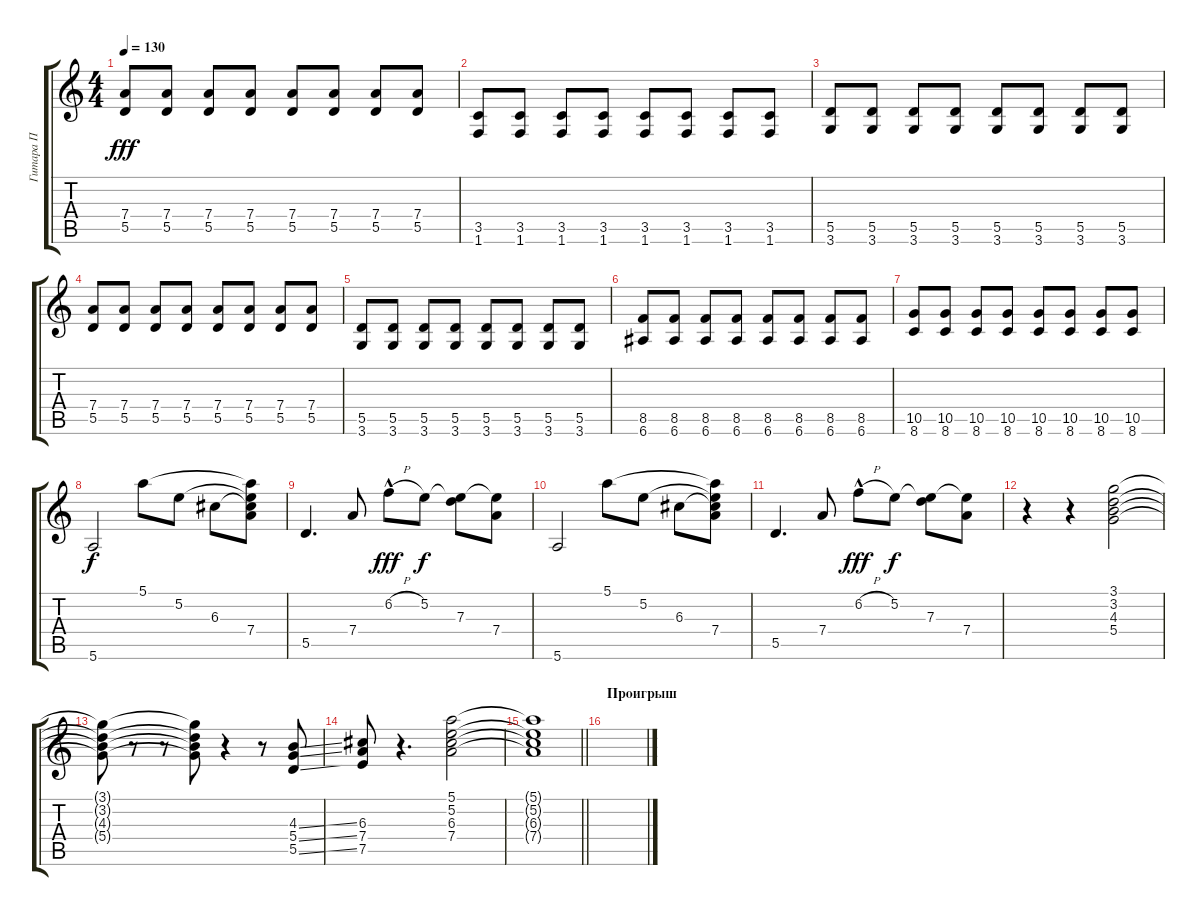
\track ("Гитара П" "Гитара П") {instrument distortionguitar}
\staff {score tabs}
\tuning (E4 B3 G3 D3 A2 E2) {hide}
\ts (4 4)
\tempo 130
\clef g2
\ks c
(7.4 5.5).8{dy fff} (7.4 5.5).8 (7.4 5.5).8 (7.4 5.5).8 (7.4 5.5).8 (7.4 5.5).8 (7.4 5.5).8 (7.4 5.5).8 |
(3.5 1.6).8 (3.5 1.6).8 (3.5 1.6).8 (3.5 1.6).8 (3.5 1.6).8 (3.5 1.6).8 (3.5 1.6).8 (3.5 1.6).8 |
(5.5 3.6).8 (5.5 3.6).8 (5.5 3.6).8 (5.5 3.6).8 (5.5 3.6).8 (5.5 3.6).8 (5.5 3.6).8 (5.5 3.6).8 |
(7.4 5.5).8 (7.4 5.5).8 (7.4 5.5).8 (7.4 5.5).8 (7.4 5.5).8 (7.4 5.5).8 (7.4 5.5).8 (7.4 5.5).8 |
(5.5 3.6).8 (5.5 3.6).8 (5.5 3.6).8 (5.5 3.6).8 (5.5 3.6).8 (5.5 3.6).8 (5.5 3.6).8 (5.5 3.6).8 |
(8.5 6.6).8 (8.5 6.6).8 (8.5 6.6).8 (8.5 6.6).8 (8.5 6.6).8 (8.5 6.6).8 (8.5 6.6).8 (8.5 6.6).8 |
(10.5 8.6).8 (10.5 8.6).8 (10.5 8.6).8 (10.5 8.6).8 (10.5 8.6).8 (10.5 8.6).8 (10.5 8.6).8 (10.5 8.6).8 |
5.6.2{dy f volume 11} 5.1.8 5.2.8 6.3.8 (5.1{t} 5.2{t} 6.3{t} 7.4).8 |
5.5.4{d} 7.4.8 6.2{h hac}.8{dy fff} 5.2.8{dy f} (5.2{t} 7.3).8 (5.2{t} 7.4).8 |
5.6.2{volume 11} 5.1.8 5.2.8 6.3.8 (5.1{t} 5.2{t} 6.3{t} 7.4).8 |
5.5.4{d} 7.4.8 6.2{h hac}.8{dy fff} 5.2.8{dy f} (5.2{t} 7.3).8 (5.2{t} 7.4).8 |
r.4 r.4 (3.1 3.2 4.3 5.4).2 |
(3.1{t} 3.2{t} 4.3{t} 5.4{t}).8{volume 4} r.8 r.8 (3.1{t} 3.2{t} 4.3{t} 5.4{t}).8 r.4 r.8{volume 11} (4.3{ss} 5.4{ss} 5.5{ss}).8 |
(6.3 7.4 7.5).8 r.4{d} (5.1 5.2 6.3 7.4).2 |
\barLineRight lightlight
(5.1{t} 5.2{t} 6.3{t} 7.4{t}).1{volume 3} |
\section ("" "Проигрыш")
